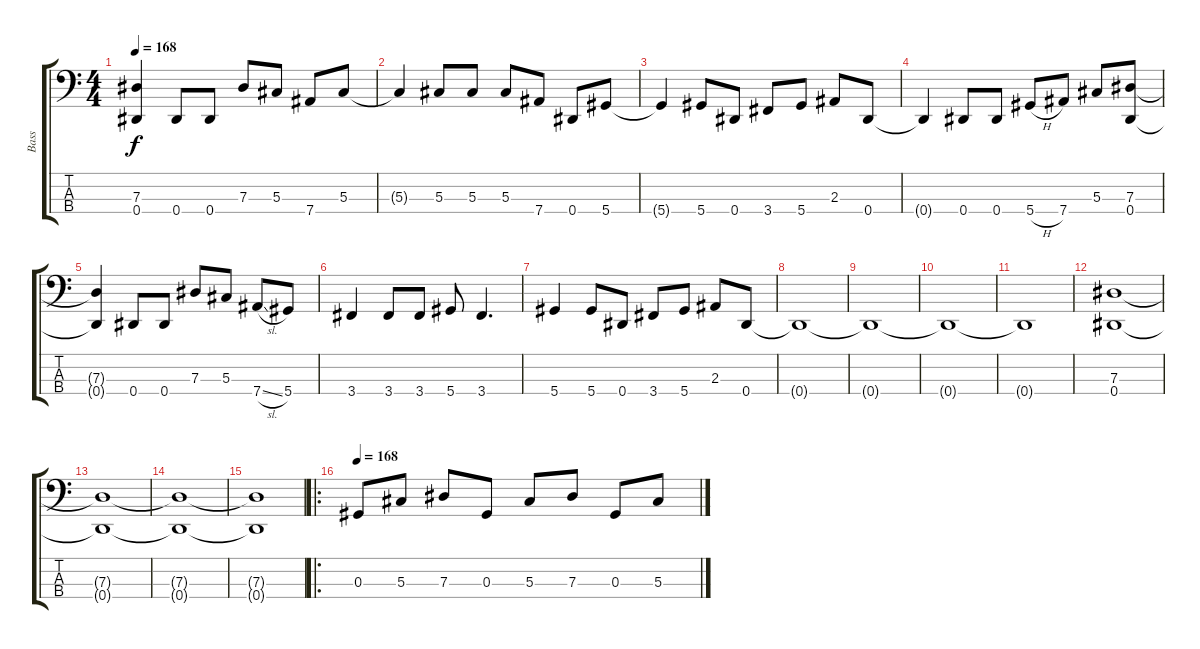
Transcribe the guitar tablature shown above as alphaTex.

\track ("Bass" "Bass") {instrument electricbasspick}
\staff {score tabs}
\tuning (Gb2 Db2 Ab1 Eb1) {hide}
\ts (4 4)
\tempo 168
\clef f4
\ks c
(7.3{t} 0.4{t}).4{dy f} 0.4.8 0.4.8 7.3.8 5.3.8 7.4.8 5.3.8 |
5.3{t}.4 5.3.8 5.3.8 5.3.8 7.4.8 0.4.8 5.4.8 |
5.4{t}.4 5.4.8 0.4.8 3.4.8 5.4.8 2.3.8 0.4.8 |
0.4{t}.4 0.4.8 0.4.8 5.4{h}.8 7.4.8 5.3.8 (7.3 0.4).8 |
(7.3{t} 0.4{t}).4 0.4.8 0.4.8 7.3.8 5.3.8 7.4{sl}.8 5.4.8 |
3.4.4 3.4.8 3.4.8 5.4.8 3.4.4{d} |
5.4.4 5.4.8 0.4.8 3.4.8 5.4.8 2.3.8 0.4.8 |
0.4{t}.1 |
0.4{t}.1 |
0.4{t}.1 |
0.4{t}.1 |
(7.3 0.4).1 |
(7.3{t} 0.4{t}).1 |
(7.3{t} 0.4{t}).1 |
(7.3{t} 0.4{t}).1 |
\ro
\tempo 168
0.3.8 5.3.8 7.3.8 0.3.8 5.3.8 7.3.8 0.3.8 5.3.8
